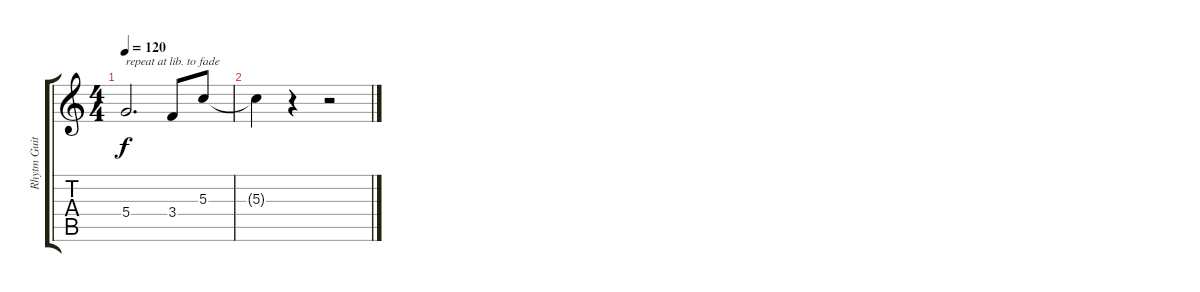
\track ("Rhytm Guitar 1" "Rhytm Guit") {instrument overdrivenguitar}
\staff {score tabs}
\tuning (E4 B3 G3 D3 A2 E2) {hide}
\ts (4 4)
\tempo 120
\clef g2
\ks c
5.4{t}.2{d txt "repeat at lib. to fade" dy f} 3.4.8 5.3.8 |
5.3{t}.4 r.4 r.2
